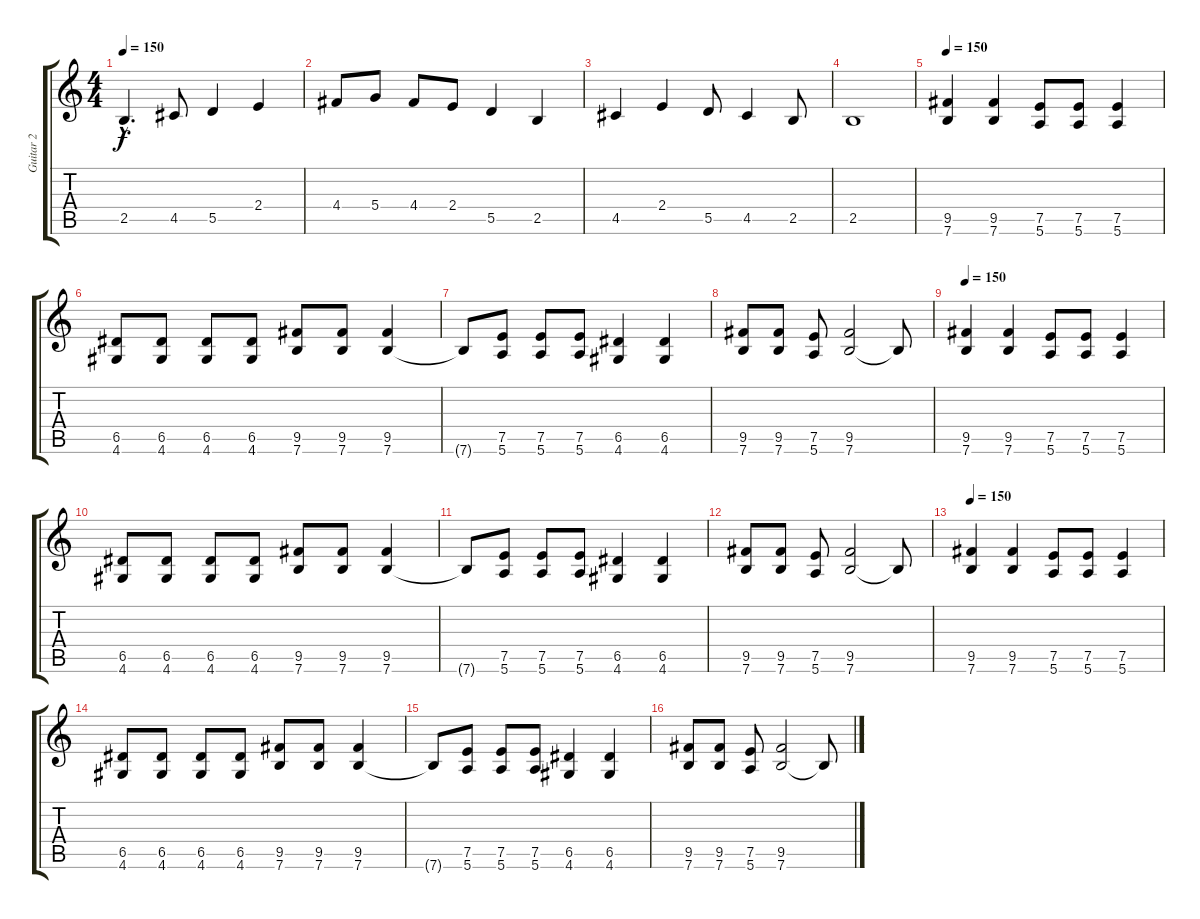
\track ("Guitar 2" "Guitar 2") {instrument overdrivenguitar}
\staff {score tabs}
\tuning (E4 B3 G3 D3 A2 E2) {hide}
\ts (4 4)
\tempo 150
\clef g2
\ks c
2.5{hac}.4{d dy f} 4.5.8 5.5.4 2.4.4 |
4.4.8 5.4.8 4.4.8 2.4.8 5.5.4 2.5.4 |
4.5.4 2.4.4 5.5.8 4.5.4 2.5.8 |
2.5.1 |
\tempo 150
(9.5 7.6).4{instrument distortionguitar} (9.5 7.6).4 (7.5 5.6).8 (7.5 5.6).8 (7.5 5.6).4 |
(6.5 4.6).8 (6.5 4.6).8 (6.5 4.6).8 (6.5 4.6).8 (9.5 7.6).8 (9.5 7.6).8 (9.5 7.6).4 |
7.6{t}.8 (7.5 5.6).8 (7.5 5.6).8 (7.5 5.6).8 (6.5 4.6).4 (6.5 4.6).4 |
(9.5 7.6).8 (9.5 7.6).8 (7.5 5.6).8 (9.5 7.6).2 7.6{t}.8 |
\tempo 150
(9.5 7.6).4{instrument distortionguitar} (9.5 7.6).4 (7.5 5.6).8 (7.5 5.6).8 (7.5 5.6).4 |
(6.5 4.6).8 (6.5 4.6).8 (6.5 4.6).8 (6.5 4.6).8 (9.5 7.6).8 (9.5 7.6).8 (9.5 7.6).4 |
7.6{t}.8 (7.5 5.6).8 (7.5 5.6).8 (7.5 5.6).8 (6.5 4.6).4 (6.5 4.6).4 |
(9.5 7.6).8 (9.5 7.6).8 (7.5 5.6).8 (9.5 7.6).2 7.6{t}.8 |
\tempo 150
(9.5 7.6).4{instrument distortionguitar} (9.5 7.6).4 (7.5 5.6).8 (7.5 5.6).8 (7.5 5.6).4 |
(6.5 4.6).8 (6.5 4.6).8 (6.5 4.6).8 (6.5 4.6).8 (9.5 7.6).8 (9.5 7.6).8 (9.5 7.6).4 |
7.6{t}.8 (7.5 5.6).8 (7.5 5.6).8 (7.5 5.6).8 (6.5 4.6).4 (6.5 4.6).4 |
(9.5 7.6).8 (9.5 7.6).8 (7.5 5.6).8 (9.5 7.6).2 7.6{t}.8
